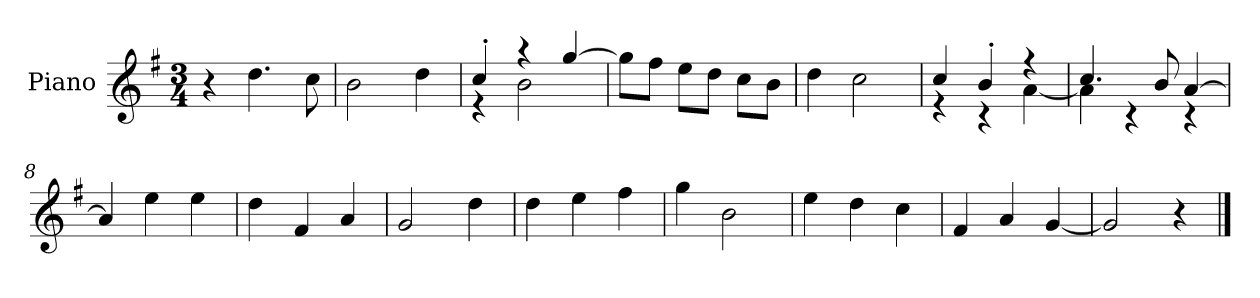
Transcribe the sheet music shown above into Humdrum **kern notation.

**kern
*part1
*staff1
*I"Piano
*I'P-no
*clefG2
*k[f#]
*M3/4
*MM174
=1
4r
4.dd\
8cc\
=2
2b\
4dd\
=3
*^
4cc'/	4r
4r	2b\
[4gg/	.
*v	*v
=4
8gg\L]
8ff#\J
8ee\L
8dd\J
8cc\L
8b\J
=5
4dd\
2cc\
=6
*^
4cc/	4r
4b'/	4r
4r	[4a\
=7	=7
4.cc/	4a\]
.	4r
8b/	.
[4a/	4r
*v	*v
=8
4a/]
4ee\
4ee\
=9
4dd\
4f#/
4a/
=10
2g/
4dd\
!!LO:LB:g=z
=11
4dd\
4ee\
4ff#\
=12
4gg\
2b\
=13
4ee\
4dd\
4cc\
=14
4f#/
4a/
[4g/
=15
2g/]
4r
==
*-
